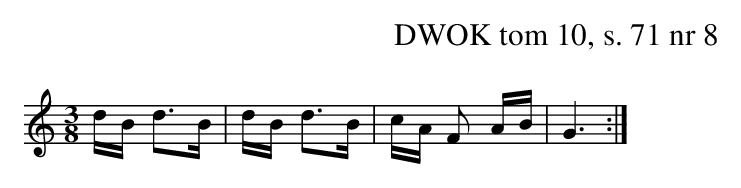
X:1
T:DWOK tom 10, s. 71 nr 8
L:1/16
M:3/8
K:C
dB d3B|dB d3B|cA F2 AB|G6 :|
